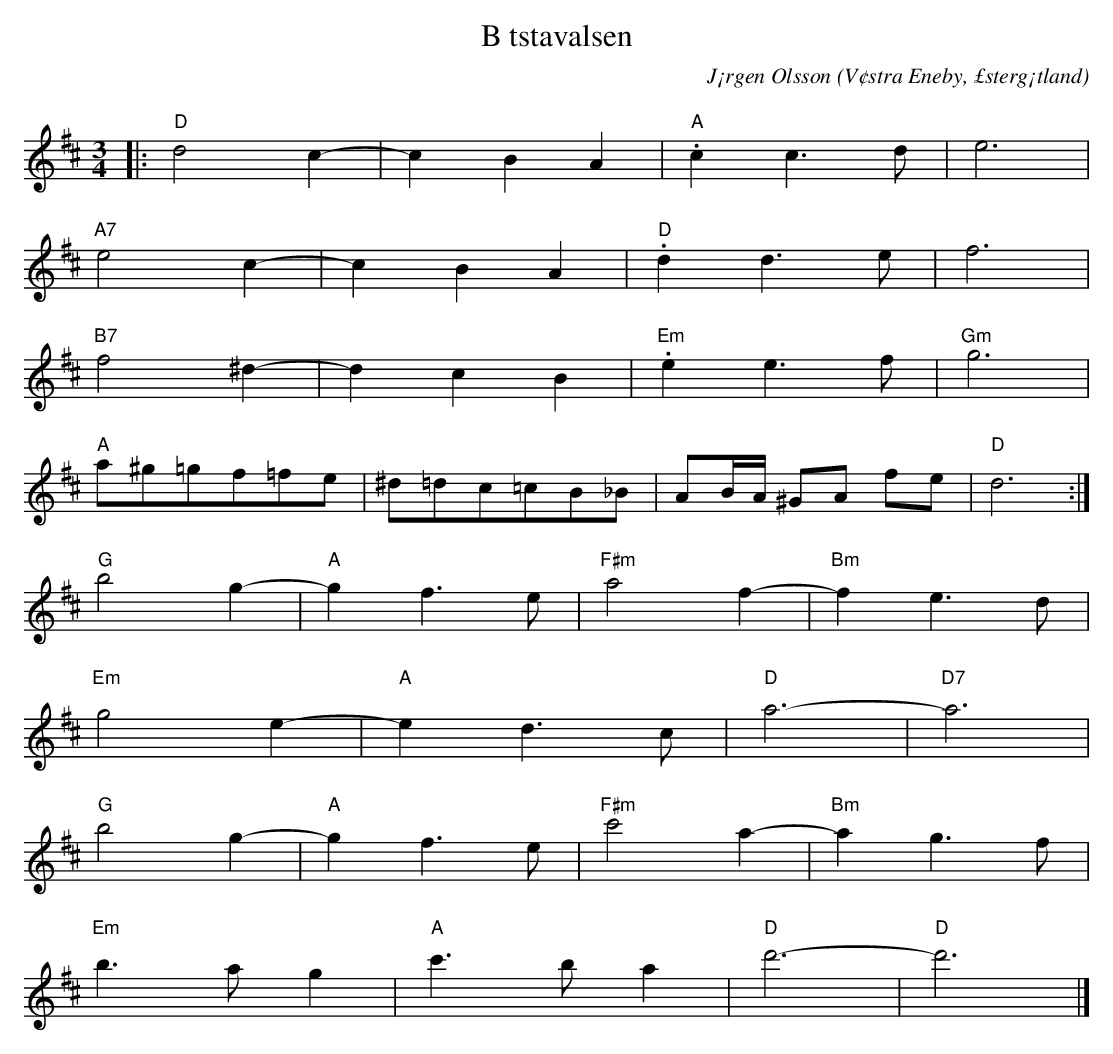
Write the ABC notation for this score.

X:1
T:B tstavalsen
C:J¡rgen Olsson
O:V¢stra Eneby, £sterg¡tland
Q:160
M:3/4
L:1/8
K:D
|:"D" d4 c2-|c2B2A2 |"A" .c2 c3 d|e6 |
"A7" e4 c2-|c2B2A2 |"D" .d2 d3 e|f6 |
"B7" f4 ^d2-|d2c2B2 |"Em" .e2 e3 f|"Gm" g6 |
"A" a^g=gf=fe| ^d=dc=cB_B| AB/2A/2 ^GA fe|"D" d6 :|]
"G"b4 g2-|"A"g2f3e |"F#m"a4 f2-|"Bm"f2e3d |
 "Em"g4 e2-|"A"e2d3c |"D"a6-|"D7"a6 |
"G"b4 g2-|"A"g2f3e |"F#m"c'4 a2-|"Bm"a2g3f |
 "Em"b3 a g2|"A"c'3 b a2 |"D"d'6-|"D"d'6 |]
